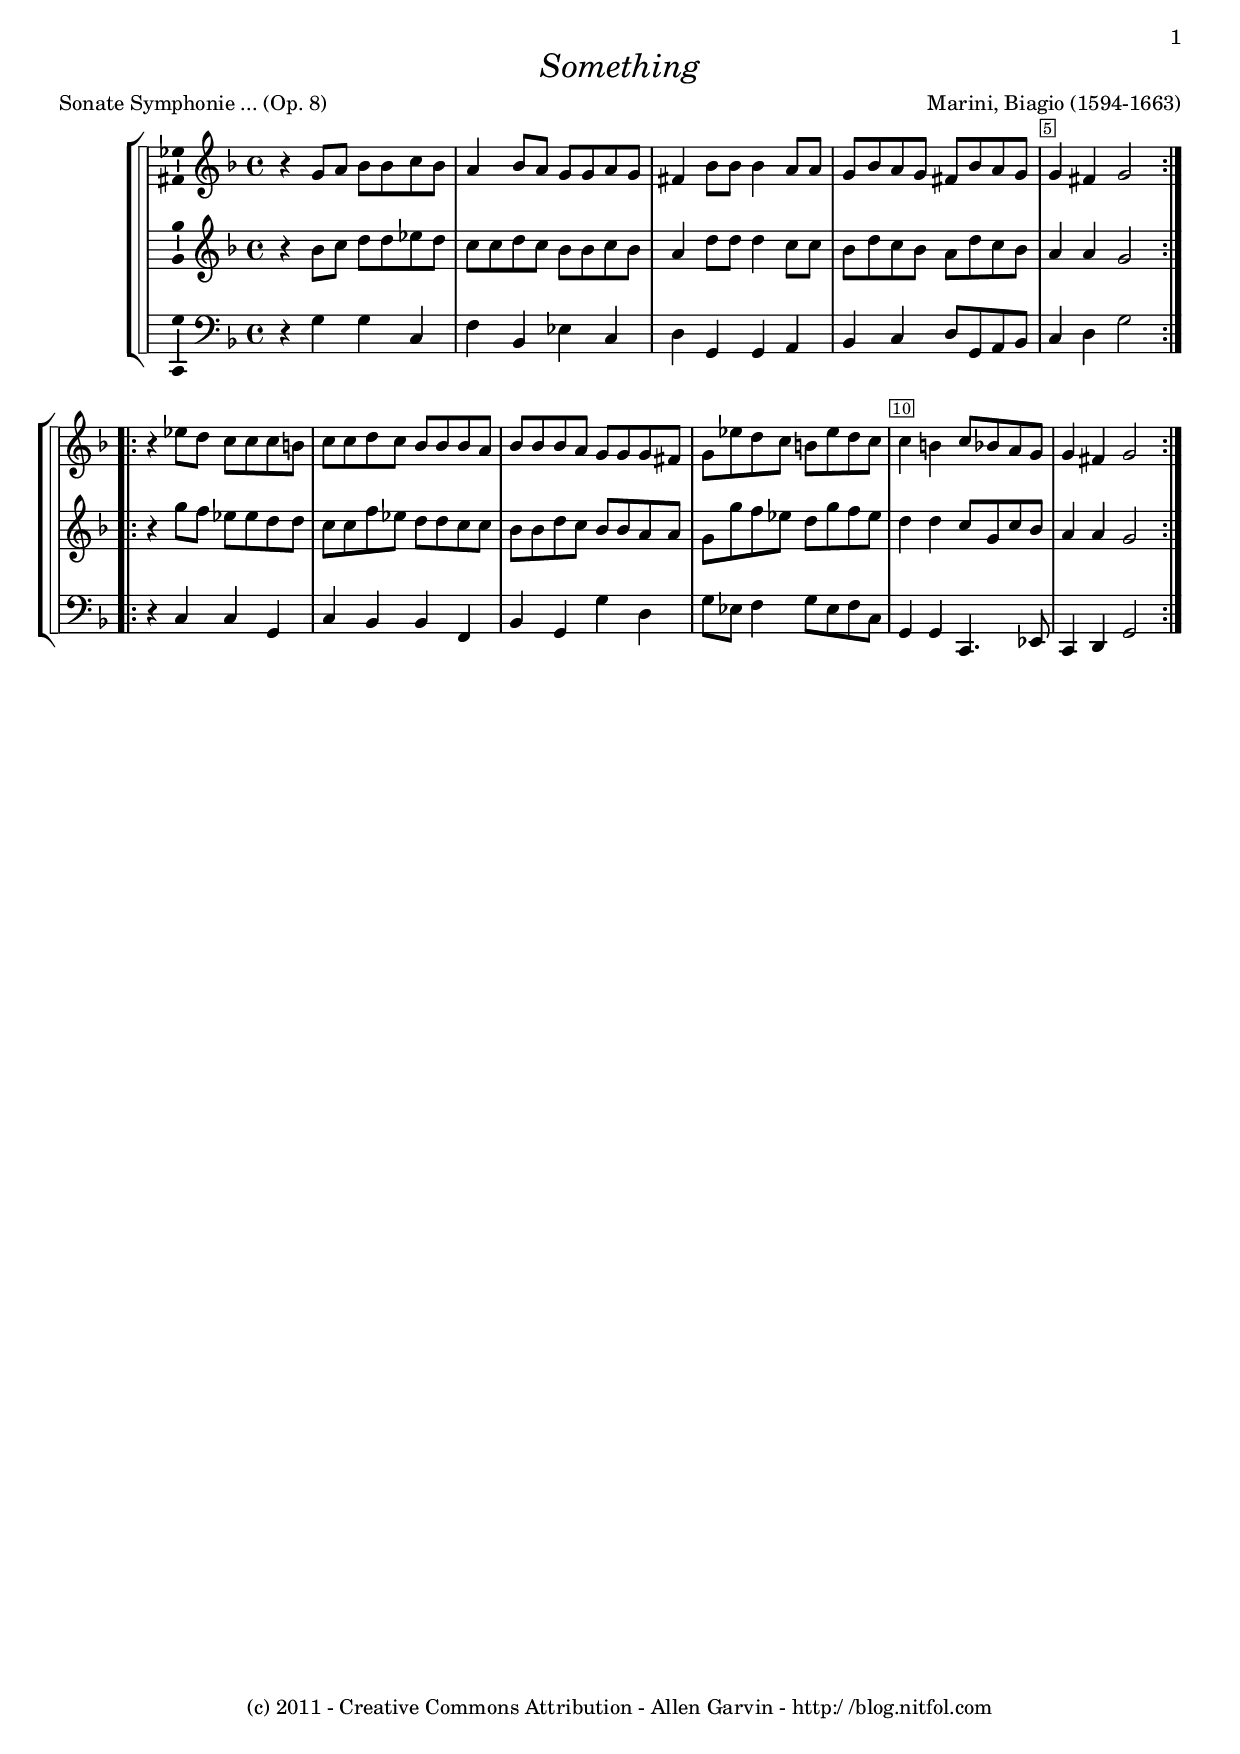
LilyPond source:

\version "2.12.2"
\include "english.ly"

\paper {
    print-first-page-number = ##t
    ragged-bottom = ##t

    myStaffSize = #35

    #(define fonts
        (make-pango-font-tree "Adobe Garamond Pro"
                              "Adobe Garamond Pro"
                              "Adobe Garamond Pro"
                              (/ myStaffSize 40)))

    bookTitleMarkup = \markup {
        \override #'(baseline-skip . 3.5)
        \column {
            \column {
                \huge \larger \italic
                \fill-line {
                    \larger \fromproperty #'header:title
                }
                \fill-line {
                    \large \smaller \italic
                    \larger \fromproperty #'header:subtitle
                }
                \fill-line {
                    \smaller
                    \fromproperty #'header:subsubtitle
                }
                \fill-line {
                    \fromproperty #'header:folio
                    \fromproperty #'header:composer
                }
            }
        }
    }

}

\header {
    title = "Something"

    composer = "Marini, Biagio (1594-1663)"

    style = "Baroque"
    folio = "Sonate Symphonie ... (Op. 8)"

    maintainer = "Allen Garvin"
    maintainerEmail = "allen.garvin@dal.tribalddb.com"
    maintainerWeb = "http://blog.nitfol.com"
    instrument = TITLE

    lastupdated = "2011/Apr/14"
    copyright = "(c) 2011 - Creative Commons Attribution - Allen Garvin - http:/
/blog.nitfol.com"
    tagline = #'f
}

global = {
    #(set-global-staff-size 18)
    \override Score.BarNumber #'break-visibility = #end-of-line-invisible
    \set Score.barNumberVisibility = #(every-nth-bar-number-visible 5)
    \override Score.BarNumber #'stencil = #(make-stencil-boxer 0.1 0.25 ly:text-interface::print) 
    \override Voice.NoteHead #'style = #'baroque
}


RitIIcantoPrimo = \relative c'' { 
    \clef treble
    \time 4/4
    \key f \major
    \repeat volta 2 {
        r4 g8[ a] bf[ bf c bf] | a4 bf8[ a] g[ g a g] | fs4 bf8[ bf] bf4 a8[ a] |
        g[ bf a g] fs bf a g] | g4 fs g2 |
    }
    \repeat volta 2 {
        r4 ef'8[ d] c[ c c b] | c[ c d c] bf[ bf bf a] | bf[ bf bf a] g[ g g fs] |
        g[ ef' d c] b[ ef d c] | c4 b c8[ bf a g] | g4 fs g2 |
    }
}

RitIIcantoSecondo = \relative c'' { 
    \clef treble
    \time 4/4
    \key f \major

    \repeat volta 2 {
        r4 bf8[ c] d[ d ef d] | c[ c d c]  bf[ bf c bf] | a4 d8[ d] d4 c8[ c] |
        bf[ d c bf] a[ d c bf] | a4 a g2 |
    }
    \repeat volta 2 {
        r4 g'8[ f] ef[ ef d d] | c[ c f ef] d[ d c c] | bf[ bf d c] bf[ bf a a ] |
        g[ g' f ef] d[ g f ef] | d4 d c8[ g c bf] | a4 a g2 |
    }
}
    
RitIIBasso = \relative c' {
    \clef bass
    \time 4/4
    \key f \major

    \repeat volta 2 {
        r4 g g c, | f bf, ef c | d g, g a | bf c d8[ g, a bf] | c4 d g2 | 
    }
    \repeat volta 2 {
        r4 c, c g | c bf bf f | bf g g' d | g8[ ef] f4 g8[ ef f c] |
        g4 g c,4. ef8 | c4 d g2 |
    }
}
    

    
    
\book {
    \score {
        \new StaffGroup \with {
          systemStartDelimiter = #'SystemStartSquare
        } <<
            \new ChoirStaff = choirStaff <<
                \new Voice = "cantoPrimo" << \clef treble \global \RitIIcantoPrimo >>
                \new Voice = "cantoSecondo" << \clef treble \global \RitIIcantoSecondo >>
                \new Voice = "Basso" << \clef treble \global \RitIIBasso >>
            >>
        >>
        \layout {
            ragged-bottom = ##t
    
            \context {
                \Voice
                \consists Ambitus_engraver
            }
        }
        \midi {
            \context {
                \Score
                tempoWholesPerMinute = #(ly:make-moment 78 1)
            }
        }
    }   
}
